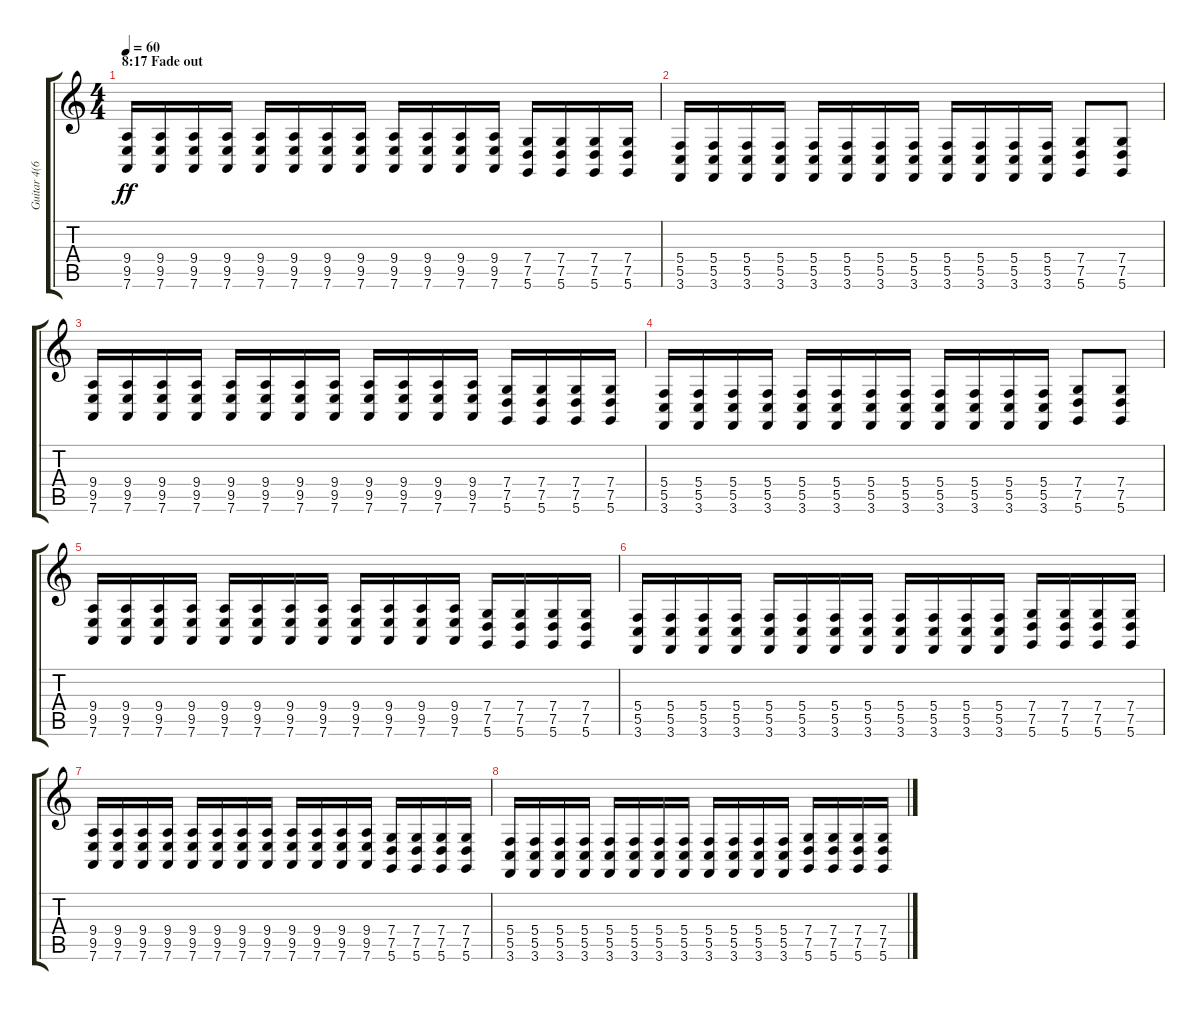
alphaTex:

\track ("Guitar 4(6:42 Rhythm+Pick Slide bar 152)" "Guitar 4(6") {instrument guitarfretnoise}
\staff {score tabs}
\tuning (D4 A3 F3 C3 G2 D2) {hide}
\ts (4 4)
\section ("" "8:17 Fade out")
\tempo 60
\clef g2
\ks c
(9.4 9.5 7.6).16{dy ff volume 10} (9.4 9.5 7.6).16 (9.4 9.5 7.6).16 (9.4 9.5 7.6).16 (9.4 9.5 7.6).16 (9.4 9.5 7.6).16 (9.4 9.5 7.6).16 (9.4 9.5 7.6).16 (9.4 9.5 7.6).16 (9.4 9.5 7.6).16 (9.4 9.5 7.6).16 (9.4 9.5 7.6).16 (7.4 7.5 5.6).16 (7.4 7.5 5.6).16 (7.4 7.5 5.6).16 (7.4 7.5 5.6).16 |
(5.4 5.5 3.6).16 (5.4 5.5 3.6).16 (5.4 5.5 3.6).16 (5.4 5.5 3.6).16 (5.4 5.5 3.6).16 (5.4 5.5 3.6).16 (5.4 5.5 3.6).16 (5.4 5.5 3.6).16 (5.4 5.5 3.6).16 (5.4 5.5 3.6).16 (5.4 5.5 3.6).16 (5.4 5.5 3.6).16 (7.4 7.5 5.6).8 (7.4 7.5 5.6).8 |
(9.4 9.5 7.6).16 (9.4 9.5 7.6).16 (9.4 9.5 7.6).16 (9.4 9.5 7.6).16 (9.4 9.5 7.6).16 (9.4 9.5 7.6).16 (9.4 9.5 7.6).16 (9.4 9.5 7.6).16 (9.4 9.5 7.6).16 (9.4 9.5 7.6).16 (9.4 9.5 7.6).16 (9.4 9.5 7.6).16 (7.4 7.5 5.6).16 (7.4 7.5 5.6).16 (7.4 7.5 5.6).16 (7.4 7.5 5.6).16 |
(5.4 5.5 3.6).16 (5.4 5.5 3.6).16 (5.4 5.5 3.6).16 (5.4 5.5 3.6).16 (5.4 5.5 3.6).16 (5.4 5.5 3.6).16 (5.4 5.5 3.6).16 (5.4 5.5 3.6).16 (5.4 5.5 3.6).16 (5.4 5.5 3.6).16 (5.4 5.5 3.6).16 (5.4 5.5 3.6).16 (7.4 7.5 5.6).8 (7.4 7.5 5.6).8 |
(9.4 9.5 7.6).16 (9.4 9.5 7.6).16 (9.4 9.5 7.6).16 (9.4 9.5 7.6).16 (9.4 9.5 7.6).16 (9.4 9.5 7.6).16 (9.4 9.5 7.6).16 (9.4 9.5 7.6).16 (9.4 9.5 7.6).16 (9.4 9.5 7.6).16 (9.4 9.5 7.6).16 (9.4 9.5 7.6).16 (7.4 7.5 5.6).16 (7.4 7.5 5.6).16 (7.4 7.5 5.6).16 (7.4 7.5 5.6).16 |
(5.4 5.5 3.6).16 (5.4 5.5 3.6).16 (5.4 5.5 3.6).16 (5.4 5.5 3.6).16 (5.4 5.5 3.6).16 (5.4 5.5 3.6).16 (5.4 5.5 3.6).16 (5.4 5.5 3.6).16 (5.4 5.5 3.6).16 (5.4 5.5 3.6).16 (5.4 5.5 3.6).16 (5.4 5.5 3.6).16 (7.4 7.5 5.6).16 (7.4 7.5 5.6).16 (7.4 7.5 5.6).16 (7.4 7.5 5.6).16 |
(9.4 9.5 7.6).16 (9.4 9.5 7.6).16 (9.4 9.5 7.6).16 (9.4 9.5 7.6).16 (9.4 9.5 7.6).16 (9.4 9.5 7.6).16 (9.4 9.5 7.6).16 (9.4 9.5 7.6).16 (9.4 9.5 7.6).16 (9.4 9.5 7.6).16 (9.4 9.5 7.6).16 (9.4 9.5 7.6).16 (7.4 7.5 5.6).16 (7.4 7.5 5.6).16 (7.4 7.5 5.6).16 (7.4 7.5 5.6).16 |
(5.4 5.5 3.6).16 (5.4 5.5 3.6).16 (5.4 5.5 3.6).16 (5.4 5.5 3.6).16 (5.4 5.5 3.6).16 (5.4 5.5 3.6).16 (5.4 5.5 3.6).16 (5.4 5.5 3.6).16 (5.4 5.5 3.6).16 (5.4 5.5 3.6).16 (5.4 5.5 3.6).16 (5.4 5.5 3.6).16 (7.4 7.5 5.6).16 (7.4 7.5 5.6).16 (7.4 7.5 5.6).16 (7.4 7.5 5.6).16
